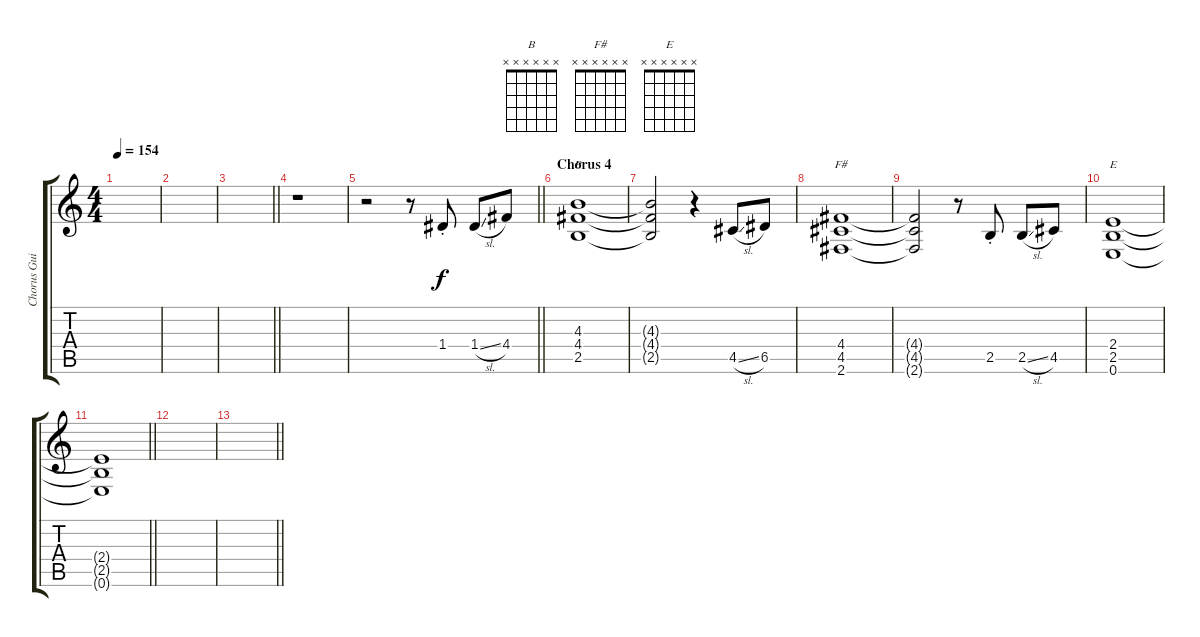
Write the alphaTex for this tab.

\track ("Chorus Guitar" "Chorus Gui") {instrument electricguitarmuted}
\staff {score tabs}
\tuning (E4 B3 G3 D3 A2 E2) {hide}
\chord ("B" x x x x x x)
\chord ("F#" x x x x x x)
\chord ("E" x x x x x x)
\ts (4 4)
\tempo 154
\clef g2
\ks c
|
|
\barLineRight lightlight
|
r.1 |
\barLineRight lightlight
r.2 r.8 1.4{st}.8 1.4{sl}.8 4.4.8 |
\section ("" "Chorus 4")
(4.3 4.4 2.5).1{ch "B"} |
(4.3{t} 4.4{t} 2.5{t}).2 r.4 4.5{sl}.8 6.5.8 |
(4.4 4.5 2.6).1{ch "F#"} |
(4.4{t} 4.5{t} 2.6{t}).2 r.8 2.5{st}.8 2.5{sl}.8 4.5.8 |
(2.4 2.5 0.6).1{ch "E"} |
\barLineRight lightlight
(2.4{t} 2.5{t} 0.6{t}).1 |
|
\barLineRight lightlight
